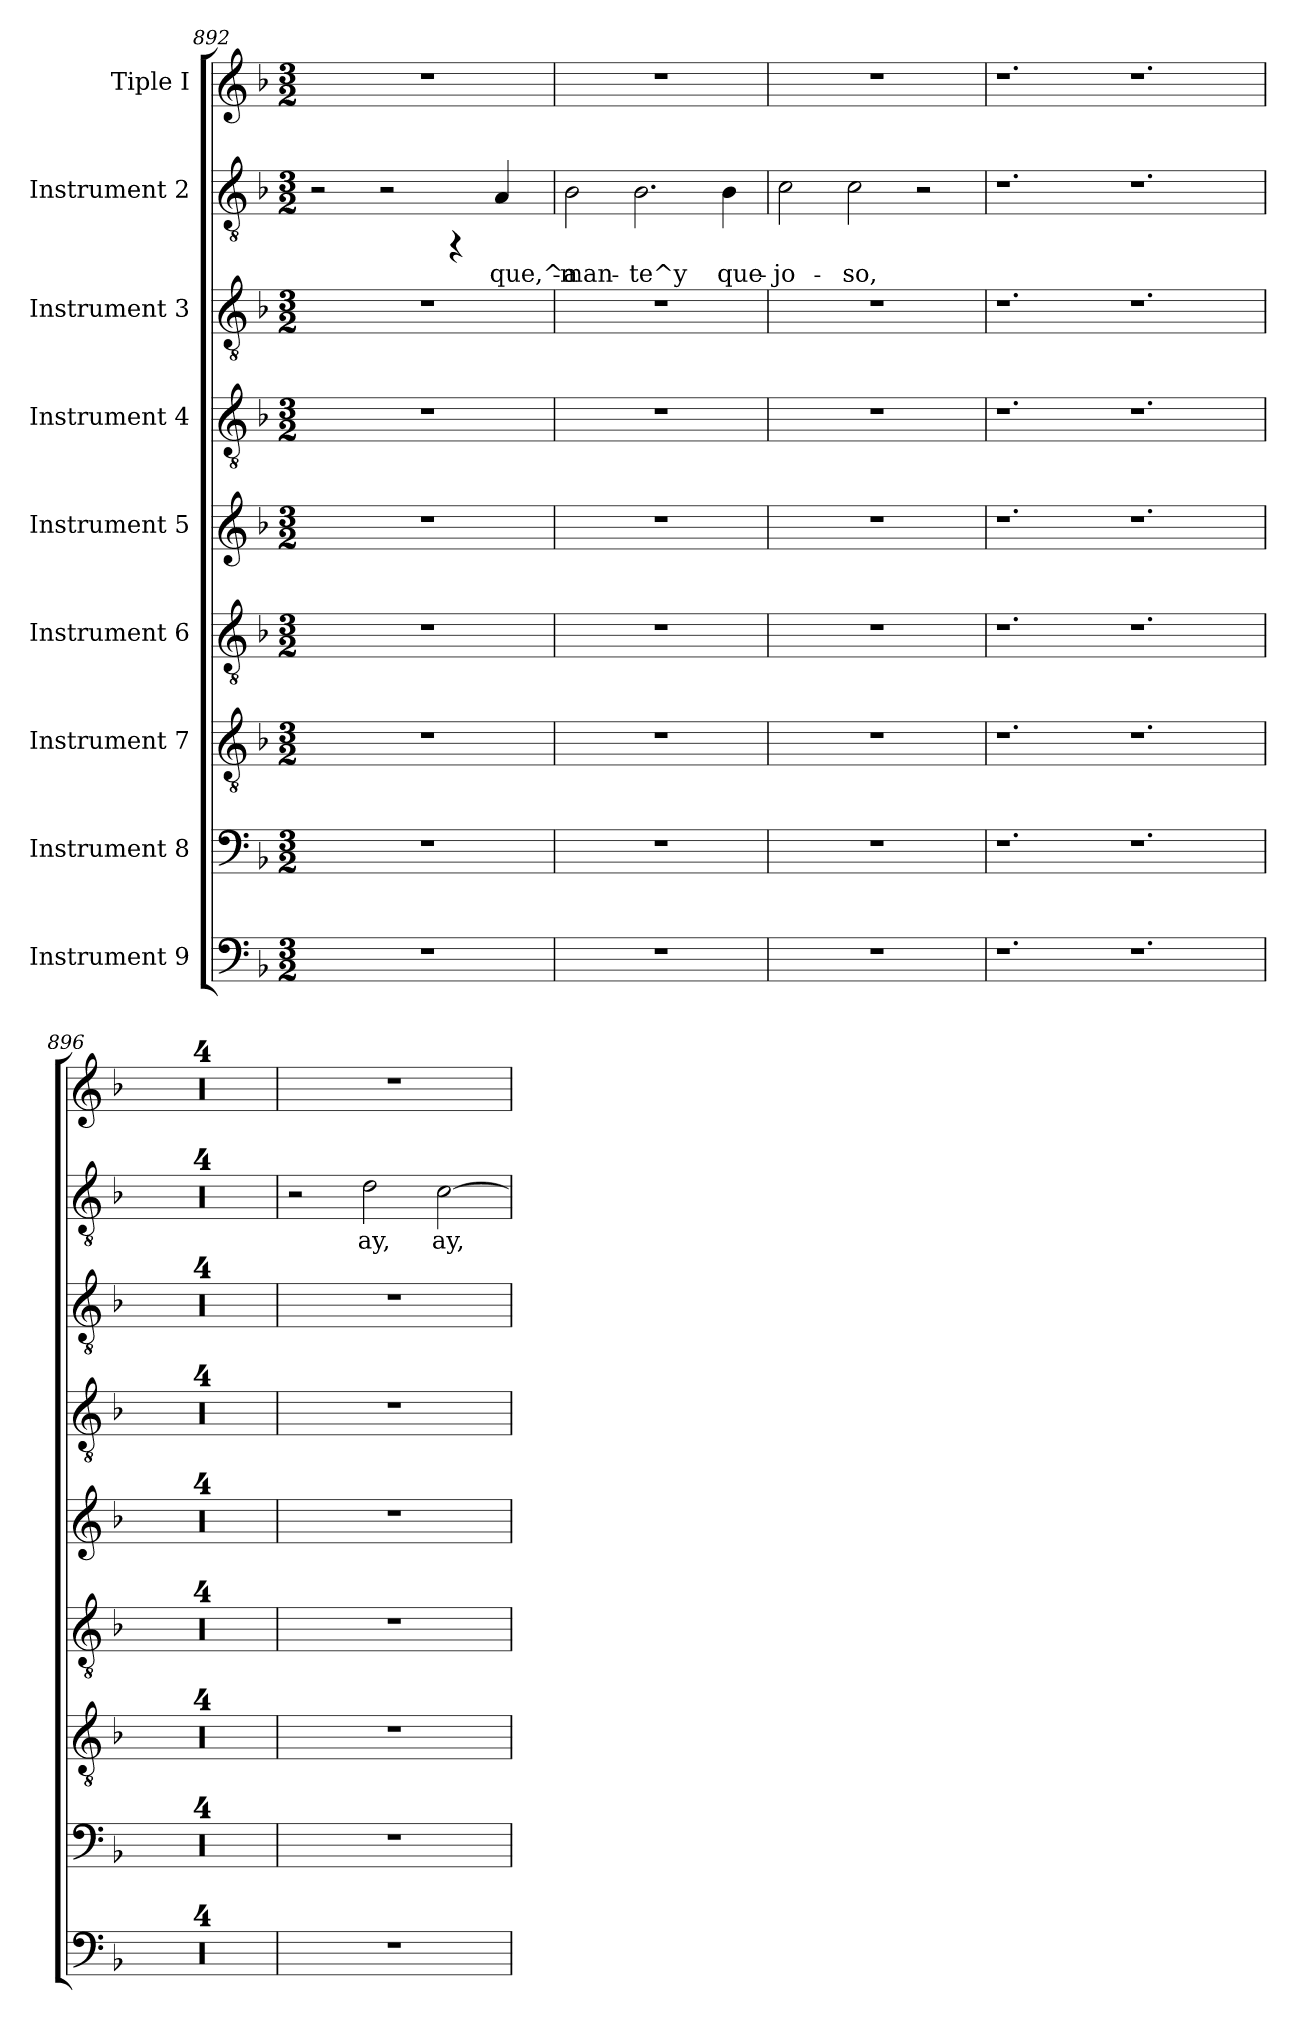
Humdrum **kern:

**kern	**kern	**kern	**kern	**kern	**kern	**kern	**kern	**text	**kern
*part9	*part8	*part7	*part6	*part5	*part4	*part3	*part2	*part2	*part1
*staff9	*staff8	*staff7	*staff6	*staff5	*staff4	*staff3	*staff2	*staff2	*staff1
*I"Instrument 9	*I"Instrument 8	*I"Instrument 7	*I"Instrument 6	*I"Instrument 5	*I"Instrument 4	*I"Instrument 3	*I"Instrument 2	*	*I"Tiple I
*clefF4	*clefF4	*clefGv2	*clefGv2	*clefG2	*clefGv2	*clefGv2	*clefGv2	*	*clefG2
*k[b-]	*k[b-]	*k[b-]	*k[b-]	*k[b-]	*k[b-]	*k[b-]	*k[b-]	*	*k[b-]
*F:	*F:	*F:	*F:	*F:	*F:	*F:	*F:	*	*F:
*M3/2	*M3/2	*M3/2	*M3/2	*M3/2	*M3/2	*M3/2	*M3/2	*	*M3/2
=892	=892	=892	=892	=892	=892	=892	=892	=892	=892
1.r	1.r	1.r	1.r	1.r	1.r	1.r	2r	.	1.r
.	.	.	.	.	.	.	2r	.	.
.	.	.	.	.	.	.	4rFF	.	.
!	!	!	!	!	!	!	!	!LO:LY:b:cj	!
.	.	.	.	.	.	.	4A/	que,^a-	.
=893	=893	=893	=893	=893	=893	=893	=893	=893	=893
!	!	!	!	!	!	!	!	!LO:LY:b:cj	!
1.r	1.r	1.r	1.r	1.r	1.r	1.r	2B-\	-man-	1.r
!	!	!	!	!	!	!	!	!LO:LY:b:cj	!
.	.	.	.	.	.	.	2.B-\	-te^y	.
!	!	!	!	!	!	!	!	!LO:LY:b:cj	!
.	.	.	.	.	.	.	4B-\	que-	.
!!LO:LB:g=z
=894	=894	=894	=894	=894	=894	=894	=894	=894	=894
!	!	!	!	!	!	!	!	!LO:LY:b:cj	!
1.r	1.r	1.r	1.r	1.r	1.r	1.r	2c\	-jo-	1.r
!	!	!	!	!	!	!	!	!LO:LY:b:cj	!
.	.	.	.	.	.	.	2c\	-so,	.
.	.	.	.	.	.	.	2r	.	.
=895	=895	=895	=895	=895	=895	=895	=895	=895	=895
1.r	1.r	1.r	1.r	1.r	1.r	1.r	1.r	.	1.r
1.r	1.r	1.r	1.r	1.r	1.r	1.r	1.r	.	1.r
=896	=896	=896	=896	=896	=896	=896	=896	=896	=896
1.r	1.r	1.r	1.r	1.r	1.r	1.r	1.r	.	1.r
=897	=897	=897	=897	=897	=897	=897	=897	=897	=897
1.r	1.r	1.r	1.r	1.r	1.r	1.r	1.r	.	1.r
=898	=898	=898	=898	=898	=898	=898	=898	=898	=898
1.r	1.r	1.r	1.r	1.r	1.r	1.r	1.r	.	1.r
=899	=899	=899	=899	=899	=899	=899	=899	=899	=899
1.r	1.r	1.r	1.r	1.r	1.r	1.r	1.r	.	1.r
=900	=900	=900	=900	=900	=900	=900	=900	=900	=900
1.r	1.r	1.r	1.r	1.r	1.r	1.r	2r	.	1.r
!	!	!	!	!	!	!	!	!LO:LY:b:cj	!
.	.	.	.	.	.	.	2d\	ay,	.
!	!	!	!	!	!	!	!	!LO:LY:b:cj	!
.	.	.	.	.	.	.	[>2c\	ay,	.
=	=	=	=	=	=	=	=	=	=
*-	*-	*-	*-	*-	*-	*-	*-	*-	*-
